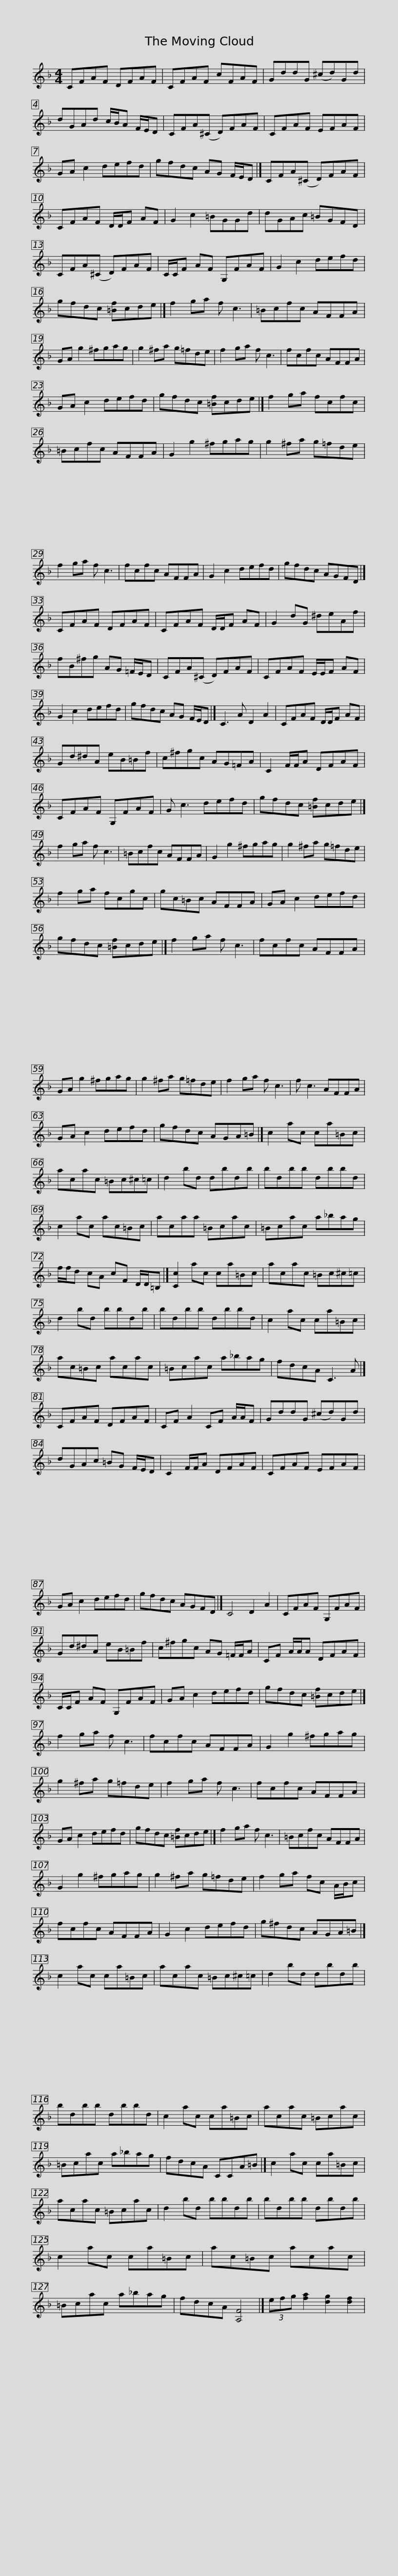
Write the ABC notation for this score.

X:1
L:1/8
M:4/4
I:linebreak $
K:Dmin
V:1 treble
V:1
 CFAF DFAF | CFAF cFAF | GddG (^cd)Gd | dGAd c/B/A F/E/D | CFA(^C D)FAF |$ %5
 CFAF EFAF | GA c2 defd | gfdc AG F/E/D |] CFA(^C D)FAF | CFAF D/D/F AF |$ %10
 G2 c2 =BGGd | dGAc =BGFD | CFA(^C D)FAF | C/C/F AF G,FAF | G2 c2 defd |$ %15
 gfdc [=Bf]cde |] f2 ga f c3 | =Bcfc AFFA | GA g2 ^fgag | g2 ^fa g=fde | %20
 f2 ga f c3 |$ fcfc AFFA | GA c2 defd | gfdc [=Bf]cde |] f2 ga fcfc | %25
 =Bcfc AFFA | G2 g2 ^fgag |$ g2 ^fa g=fde | f2 ga f c3 | fcfc AFFA | %30
 G2 c2 defd | gfdc AGFD |] CFAF DFAF |$ CFAF D/D/F AF | G2 dG ^deAf | %35
 fB^fg AG =F/E/D | CFA(^C D)FAF | CFAF E/E/F AF |$ G2 c2 defd | gfdc AG F/E/D |] %40
 C3 A D2 A2 | CFAF D/D/F AF | Gd^dA eB=Bf |$ c^fgc AG=FA | C2 F/F/A DFAF | %45
 CFAF G,FAF | G c3 defd | gfdc [=Bf]cde |]$ f2 ga f c3 | =Bcfc AFFA | %50
 G2 g2 ^fgag | g2 ^fa g=fde | f2 ga fcgc | gc=Bc AFFA |$ GA c2 defd | %55
 gfdc [=Bf]cde |] f2 ga f c3 | fcfc AFFA | GA g2 ^fgag |$ g2 ^fa g=fde | %60
 f2 ga f c3 | f c3 AFFA | GA c2 defd | gfdc AGA=B |] c2 ac ca=Bc |$ %65
 acac =Bc^c=c | d2 bd dbdb | bdbb dbbd | c2 ac ac=Bc | acaa =Bcac |$ %70
 =Bcac a_bag | f/f/d cA cF D/D/=B, |] [Cc]2 ac ca=Bc | acac =Bc^c=c | d2 bd bbdb |$ %75
 bdbb dbbd | c2 ac ca=Bc | ac=Bc acac | =Bcac a_bag | fdcA C3 A |]$ %80
 CFAF DFAF | CF A2 CF A/A/F | GddG (^cd)Gd | dGAc =BG F/E/D | C2 F/F/A DFAF |$ %85
 CFAF EFAF | GA c2 defd | gfdc AGFD |] C4 D2 A2 | CFAF G,FAF | %90
 Gd^dA eB=Bf |$ c^fgc AG =F/F/A | CF A/A/A DFAF | C/C/F AF G,FAF | GA c2 defd | %95
 gfdc [=Bf]cde |]$ f2 ga f c3 | fcfc AFFA | G2 g2 ^fgag | g2 ^fa g=fde | %100
 f2 ga f c3 | fcfc AFFA |$ GA c2 defd | gfdc [=Bf]cde |] f2 ga f c3 | %105
 =Bcfc AFFA | G2 g2 ^fgag | g2 ^fa g=fde |$ f2 ga fc A/B/c | fcfc AFFA | %110
 G2 c2 defd | g^fdc AGA=B |] c2 ac ca=Bc |$ acac =Bc^c=c | d2 bd dbdb | %115
 bdbb dbbd | c2 ac ca=Bc | acac =Bcac |$ =Bcac a_bag | fdcA CCA=B |] %120
 c2 ac ca=Bc | acac =Bcac | d2 bd bbdb |$ bdbb dbdb | c2 ac ca=Bc | %125
 ac=Bc acac | =Bcac a_bag | fdcA [A,F]4 |]$ (3efg [fa]2 [dg]2 [df]2 | %129
